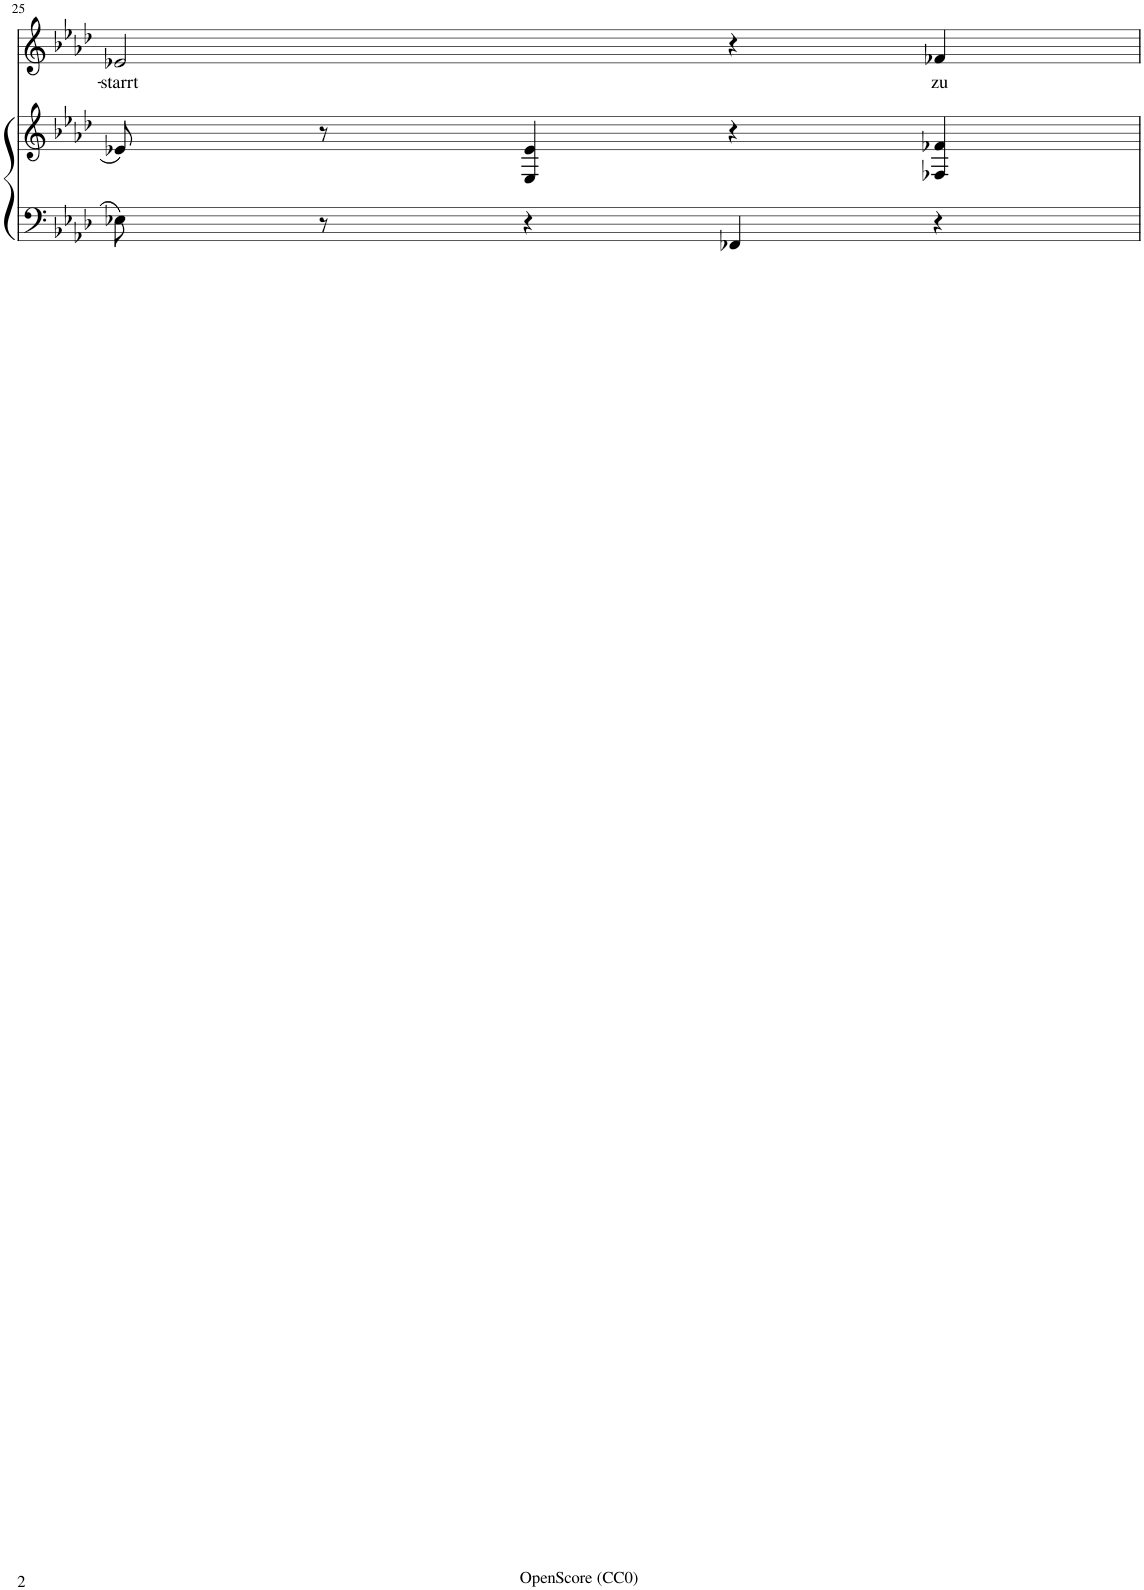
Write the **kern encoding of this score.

**kern	**kern	**kern	**text
*part2	*part2	*part1	*part1
*staff3	*staff2	*staff1	*staff1
*I"Pianoforte	*	*I"Singstimme Voice	*
*I'Pno	*	*	*
!!LO:PB:g=z
*clefF4	*clefG2	*clefG2	*
*k[b-e-a-d-]	*k[b-e-a-d-]	*k[b-e-a-d-]	*
*M2/2	*M2/2	*M2/2	*
*met(c|)	*met(c|)	*met(c|)	*
=25	=25	=25	=25
!	!	!	!LO:LY:b
8E-X\	8e-X/	2e-X/	-starrt
8r	8r	.	.
4r	4E-/ 4e-/	.	.
4FF-X/	4r	4r	.
!	!	!	!LO:LY:b
4r	4F-X/ 4f-X/	4f-X/	zu
=	=	=	=
*-	*-	*-	*-
